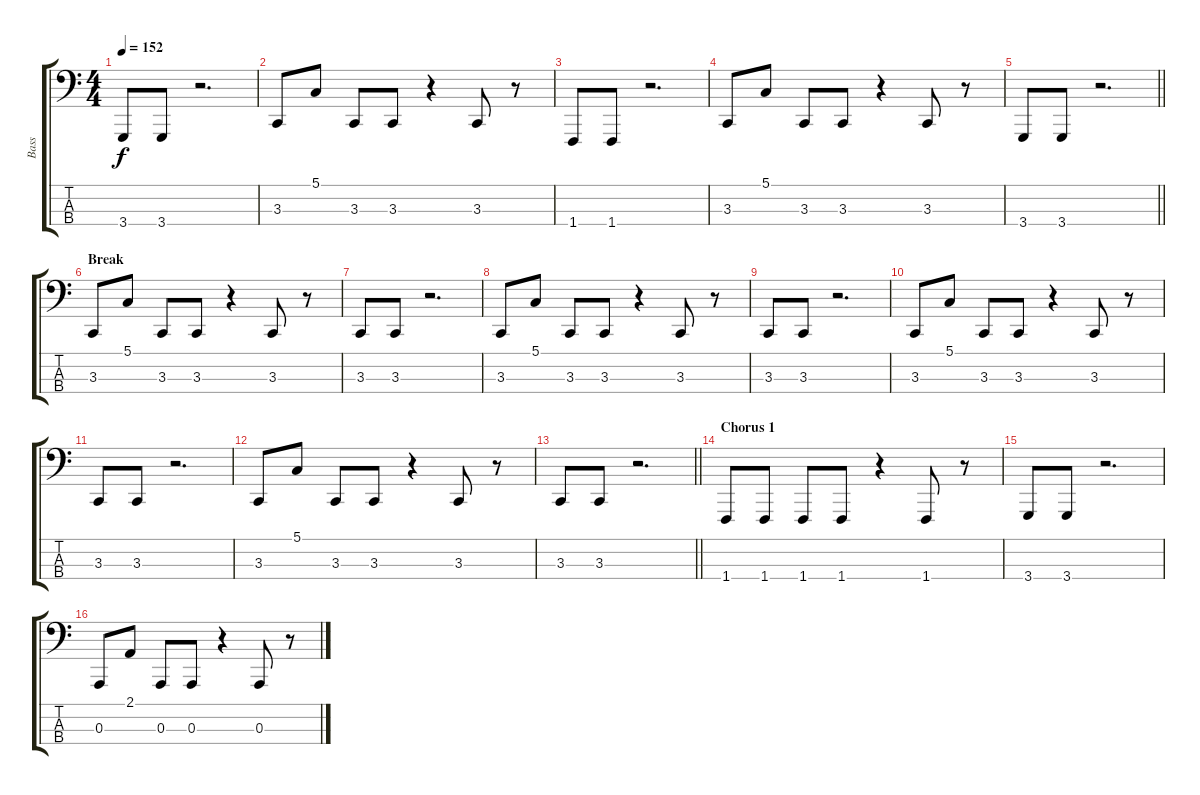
\track ("Bass" "Bass") {instrument lead8bassandlead}
\staff {score tabs}
\tuning (G2 D2 A1 E1) {hide}
\ts (4 4)
\tempo 152
\clef f4
\ks c
3.4.8{dy f} 3.4.8 r.2{d} |
3.3.8 5.1.8 3.3.8 3.3.8 r.4 3.3.8 r.8 |
1.4.8 1.4.8 r.2{d} |
3.3.8 5.1.8 3.3.8 3.3.8 r.4 3.3.8 r.8 |
\barLineRight lightlight
3.4.8 3.4.8 r.2{d} |
\section ("" "Break")
3.3.8 5.1.8 3.3.8 3.3.8 r.4 3.3.8 r.8 |
3.3.8 3.3.8 r.2{d} |
3.3.8 5.1.8 3.3.8 3.3.8 r.4 3.3.8 r.8 |
3.3.8 3.3.8 r.2{d} |
3.3.8 5.1.8 3.3.8 3.3.8 r.4 3.3.8 r.8 |
3.3.8 3.3.8 r.2{d} |
3.3.8 5.1.8 3.3.8 3.3.8 r.4 3.3.8 r.8 |
\barLineRight lightlight
3.3.8 3.3.8 r.2{d} |
\section ("" "Chorus 1")
1.4.8 1.4.8 1.4.8 1.4.8 r.4 1.4.8 r.8 |
3.4.8 3.4.8 r.2{d} |
0.3.8 2.1.8 0.3.8 0.3.8 r.4 0.3.8 r.8
